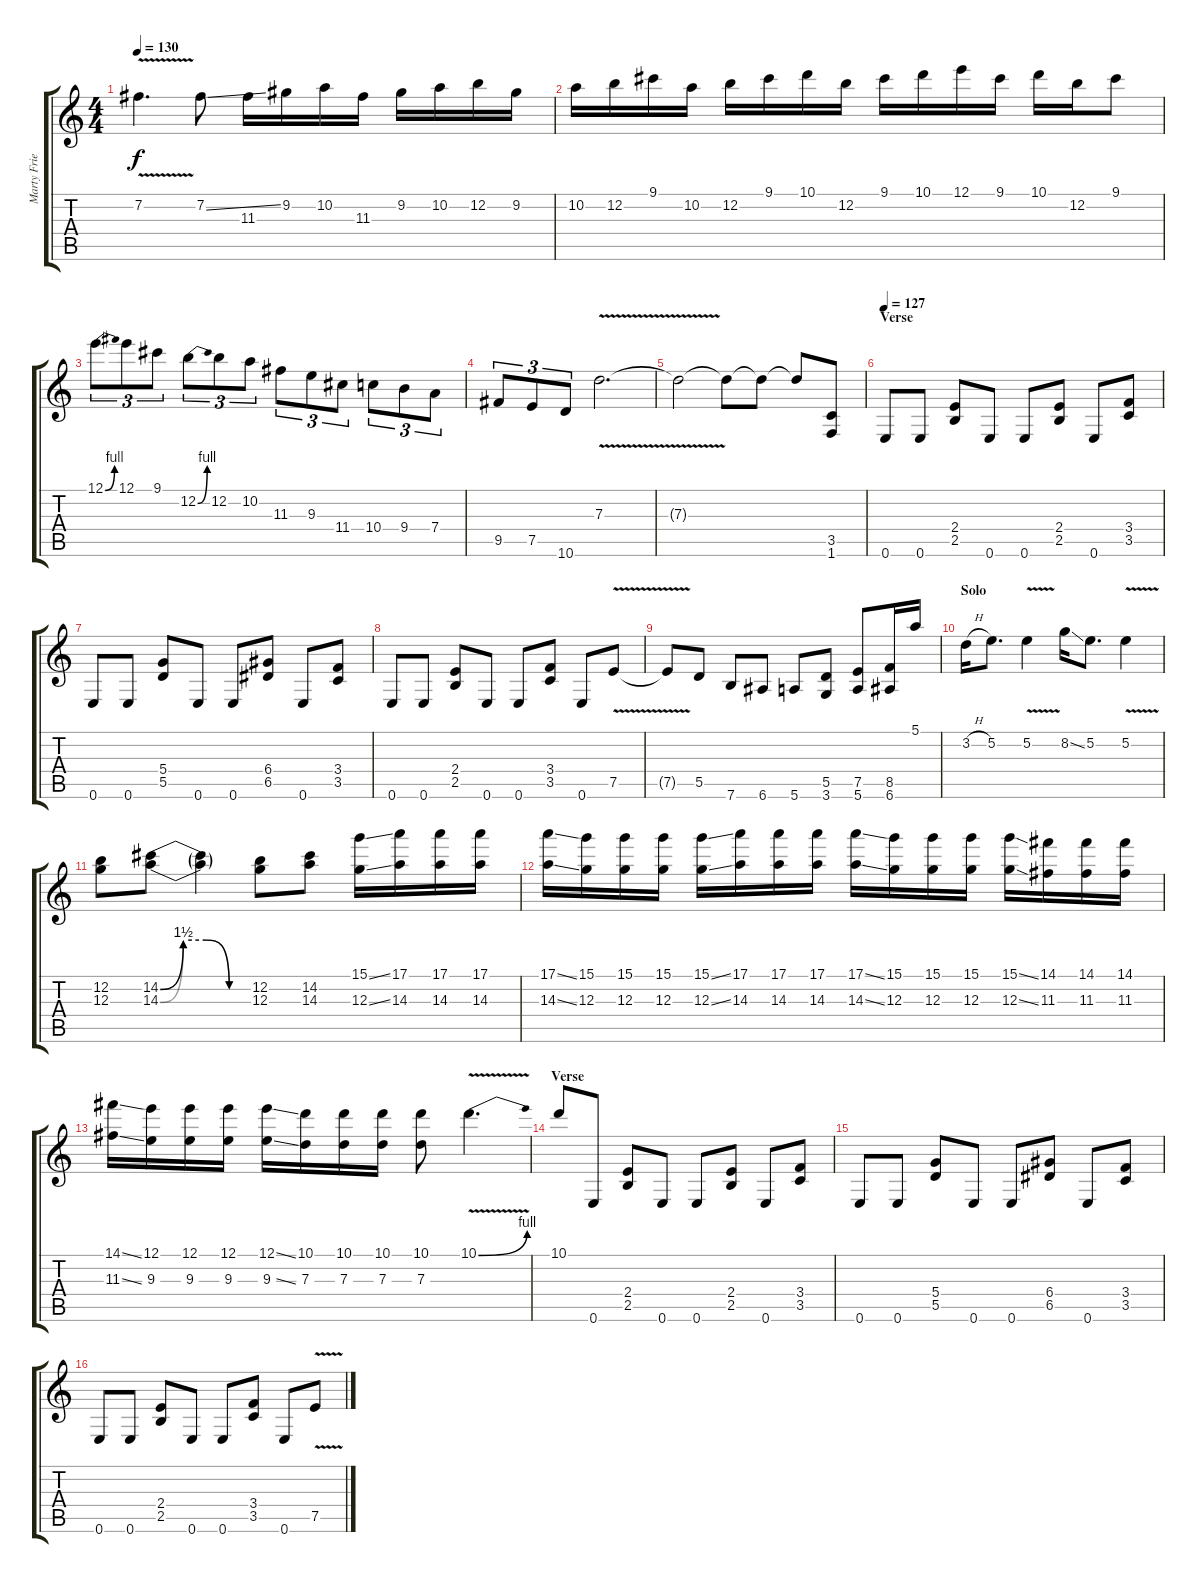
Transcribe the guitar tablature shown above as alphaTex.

\track ("Marty Friedman (Lead)" "Marty Frie") {instrument distortionguitar}
\staff {score tabs}
\tuning (E4 B3 G3 D3 A2 E2) {hide}
\ts (4 4)
\tempo 130
\clef g2
\ks c
7.2{v}.4{d dy f} 7.2{ss}.8 11.3.16 9.2.16 10.2.16 11.3.16 9.2.16 10.2.16 12.2.16 9.2.16 |
10.2.16 12.2.16 9.1.16 10.2.16 12.2.16 9.1.16 10.1.16 12.2.16 9.1.16 10.1.16 12.1.16 9.1.16 10.1.16 12.2.16 9.1.8 |
12.1{be (bend 0 0 60 4)}.8{tu (3 2)} 12.1.8{tu (3 2)} 9.1.8{tu (3 2)} 12.2{be (bend 0 0 60 4)}.8{tu (3 2)} 12.2.8{tu (3 2)} 10.2.8{tu (3 2)} 11.3.8{tu (3 2)} 9.3.8{tu (3 2)} 11.4.8{tu (3 2)} 10.4.8{tu (3 2)} 9.4.8{tu (3 2)} 7.4.8{tu (3 2)} |
9.5.8{tu (3 2)} 7.5.8{tu (3 2)} 10.6.8{tu (3 2)} 7.3{v}.2{d} |
7.3{t}.2 7.3{t}.8 7.3{t}.8 7.3{t}.8 (3.5 1.6).8{volume 11} |
\section ("" "Verse")
\tempo 127
0.6.8 0.6.8 (2.4 2.5).8 0.6.8 0.6.8 (2.4 2.5).8 0.6.8 (3.4 3.5).8 |
0.6.8 0.6.8 (5.4 5.5).8 0.6.8 0.6.8 (6.4 6.5).8 0.6.8 (3.4 3.5).8 |
0.6.8 0.6.8 (2.4 2.5).8 0.6.8 0.6.8 (3.4 3.5).8 0.6.8 7.5{v}.8 |
7.5{t}.8 5.5.8 7.6.8 6.6.8 5.6.8 (5.5 3.6).8 (7.5 5.6).8 (8.5 6.6).16 5.1.16{volume 13} |
\section ("" "Solo")
3.2{h}.16 5.2.8{d} 5.2{v}.4 8.2{ss}.16 5.2.8{d} 5.2{v}.4 |
(12.2 12.3).8 (14.2{be (custom 0 0 15 6 30 6 45 0 60 0)} 14.3{be (custom 0 0 15 6 30 6 45 0 60 0)}).8 (14.2{t} 14.3{t}).4 (12.2 12.3).8 (14.2 14.3).8 (15.1{ss} 12.3{ss}).16 (17.1 14.3).16 (17.1 14.3).16 (17.1 14.3).16 |
(17.1{ss} 14.3{ss}).16 (15.1 12.3).16 (15.1 12.3).16 (15.1 12.3).16 (15.1{ss} 12.3{ss}).16 (17.1 14.3).16 (17.1 14.3).16 (17.1 14.3).16 (17.1{ss} 14.3{ss}).16 (15.1 12.3).16 (15.1 12.3).16 (15.1 12.3).16 (15.1{ss} 12.3{ss}).16 (14.1 11.3).16 (14.1 11.3).16 (14.1 11.3).16 |
(14.1{ss} 11.3{ss}).16 (12.1 9.3).16 (12.1 9.3).16 (12.1 9.3).16 (12.1{ss} 9.3{ss}).16 (10.1 7.3).16 (10.1 7.3).16 (10.1 7.3).16 (10.1 7.3).8 10.1{be (bend 0 0 60 4) v}.4{d} |
\section ("" "Verse")
10.1.8 0.6.8{volume 11} (2.4 2.5).8 0.6.8 0.6.8 (2.4 2.5).8 0.6.8 (3.4 3.5).8 |
0.6.8{volume 11} 0.6.8 (5.4 5.5).8 0.6.8 0.6.8 (6.4 6.5).8 0.6.8 (3.4 3.5).8 |
0.6.8 0.6.8 (2.4 2.5).8 0.6.8 0.6.8 (3.4 3.5).8 0.6.8 7.5{v}.8
